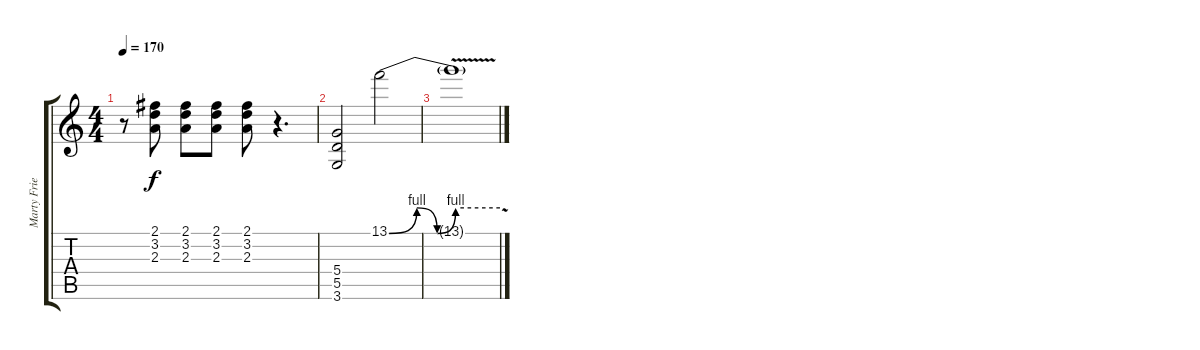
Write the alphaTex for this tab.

\track ("Marty Friedman" "Marty Frie") {instrument distortionguitar}
\staff {score tabs}
\tuning (E4 B3 G3 D3 A2 E2) {hide}
\ts (4 4)
\tempo 170
\clef g2
\ks c
r.8{dy f} (2.1 3.2 2.3).8 (2.1 3.2 2.3).8 (2.1 3.2 2.3).8 (2.1 3.2 2.3).8 r.4{d} |
(5.4 5.5 3.6).2 13.1{be (custom 0 0 15 4 26 0 36 4 60 4)}.2 |
13.1{v t}.1
